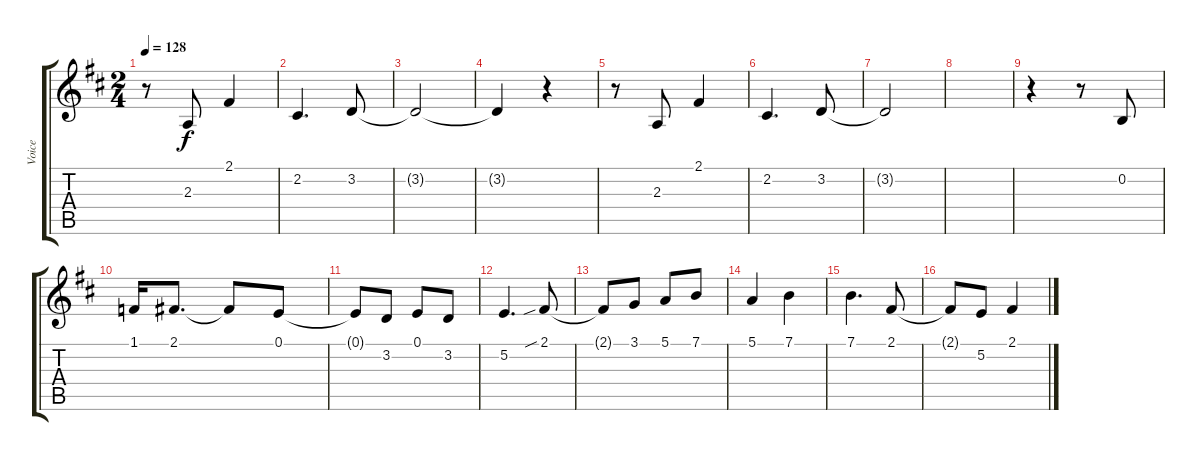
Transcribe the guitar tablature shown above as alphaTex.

\track ("Voice " "Voice ") {instrument accordion}
\staff {score tabs}
\tuning (E4 B3 G3 D3 A2 E2) {hide}
\ts (2 4)
\tempo 128
\clef g2
\ks d
r.8{dy f} 2.3.8 2.1.4 |
2.2.4{d} 3.2.8 |
3.2{t}.2 |
3.2{t}.4 r.4 |
r.8 2.3.8 2.1.4 |
2.2.4{d} 3.2.8 |
3.2{t}.2 |
|
r.4 r.8 0.2.8 |
1.1.16 2.1.8{d} 2.1{t}.8 0.1.8 |
0.1{t}.8 3.2.8 0.1.8 3.2.8 |
5.2.4{d} 2.1{sib}.8 |
2.1{t}.8 3.1.8 5.1.8 7.1.8 |
5.1.4 7.1.4 |
7.1.4{d} 2.1.8 |
2.1{t}.8 5.2.8 2.1.4
